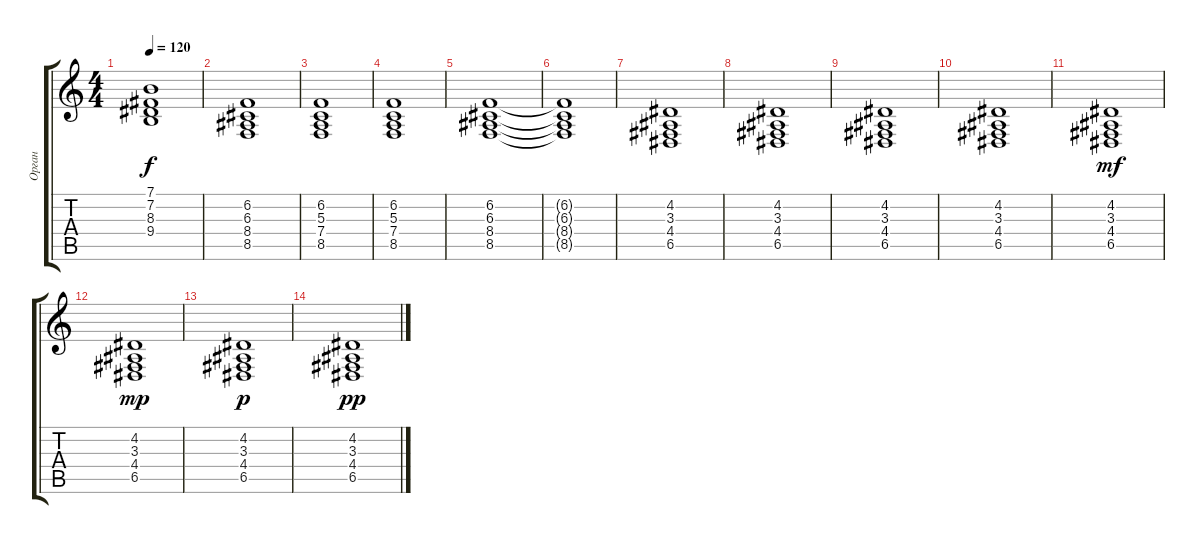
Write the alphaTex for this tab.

\track ("Орган" "Орган") {instrument rockorgan}
\staff {score tabs}
\tuning (E4 B3 G3 D3 A2 E2) {hide}
\ts (4 4)
\tempo 120
\clef g2
\ks c
(7.1 7.2 8.3 9.4).1{dy f} |
(6.2 6.3 8.4 8.5).1 |
(6.2 5.3 7.4 8.5).1 |
(6.2 5.3 7.4 8.5).1 |
(6.2 6.3 8.4 8.5).1 |
(6.2{t} 6.3{t} 8.4{t} 8.5{t}).1 |
(4.2 3.3 4.4 6.5).1 |
(4.2 3.3 4.4 6.5).1 |
(4.2 3.3 4.4 6.5).1 |
(4.2 3.3 4.4 6.5).1 |
(4.2 3.3 4.4 6.5).1{dy mf} |
(4.2 3.3 4.4 6.5).1{dy mp} |
(4.2 3.3 4.4 6.5).1{dy p} |
(4.2 3.3 4.4 6.5).1{dy pp}
